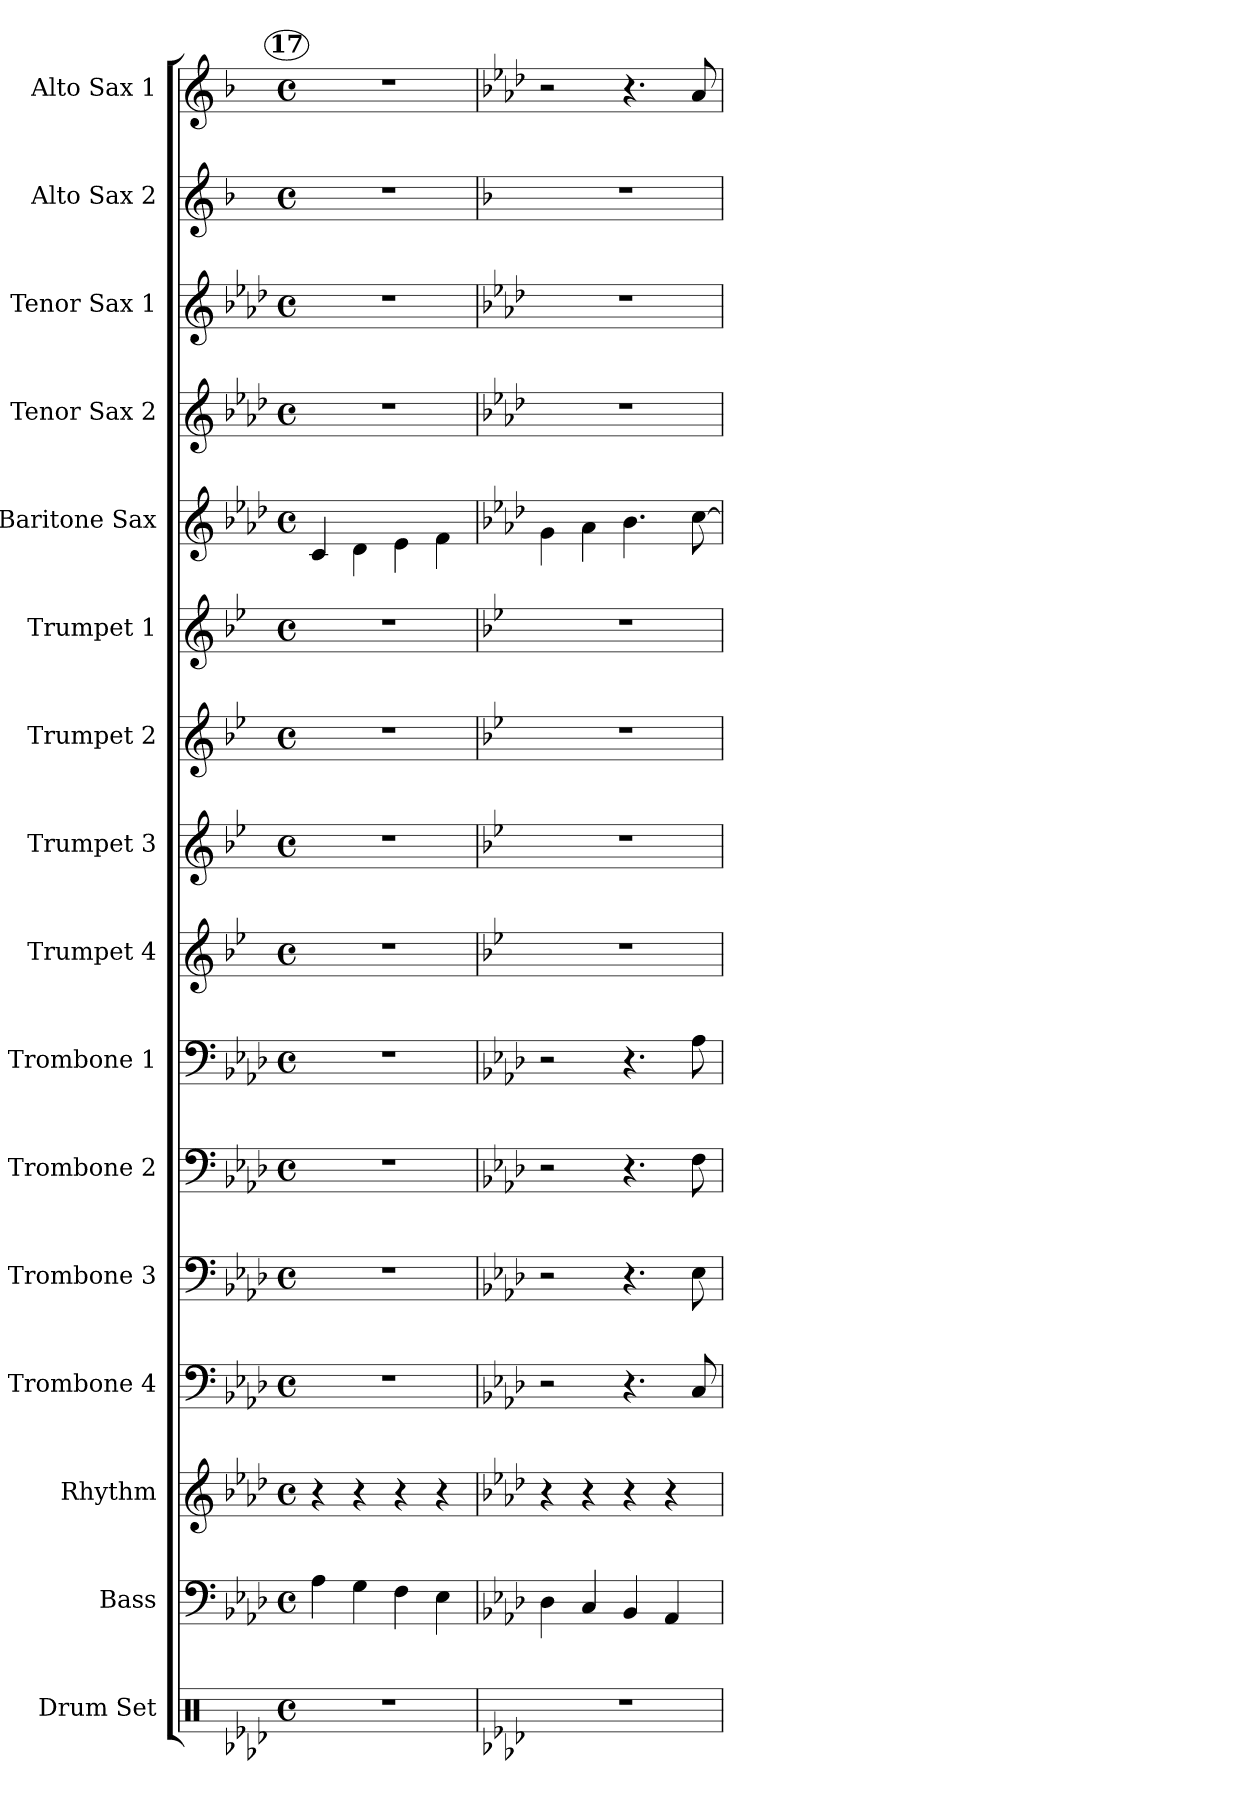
**kern	**kern	**kern	**kern	**kern	**kern	**kern	**kern	**kern	**kern	**kern	**kern	**kern	**kern	**kern	**kern
*part16	*part15	*part14	*part13	*part12	*part11	*part10	*part9	*part8	*part7	*part6	*part5	*part4	*part3	*part2	*part1
*staff16	*staff15	*staff14	*staff13	*staff12	*staff11	*staff10	*staff9	*staff8	*staff7	*staff6	*staff5	*staff4	*staff3	*staff2	*staff1
*I"Drum Set	*I"Bass	*I"Rhythm	*I"Trombone 4	*I"Trombone 3	*I"Trombone 2	*I"Trombone 1	*I"Trumpet 4	*I"Trumpet 3	*I"Trumpet 2	*I"Trumpet 1	*I"Baritone Sax	*I"Tenor Sax 2	*I"Tenor Sax 1	*I"Alto Sax 2	*I"Alto Sax 1
*I'Drums	*I'Bass	*	*I'Bone 4	*I'Bone 3	*I'Bone 2	*I'Bone 1	*I'Tpt 4	*I'Tpt 3	*I'Tpt 2	*I'Tpt 1	*I'Bari Sax	*I'Tenor 2	*I'Tenor 1	*I'Alto 2	*I'Alto 1
!!LO:PB:g=z
*clefX	*clefF4	*clefG2	*clefF4	*clefF4	*clefF4	*clefF4	*clefG2	*clefG2	*clefG2	*clefG2	*clefG2	*clefG2	*clefG2	*clefG2	*clefG2
*	*ITrd7c12	*ITrd7c12	*	*	*	*	*ITrd1c2	*ITrd1c2	*ITrd1c2	*ITrd1c2	*ITrd12c21	*ITrd8c14	*ITrd8c14	*ITrd5c9	*ITrd5c9
*k[b-e-a-d-]	*k[b-e-a-d-]	*k[b-e-a-d-]	*k[b-e-a-d-]	*k[b-e-a-d-]	*k[b-e-a-d-]	*k[b-e-a-d-]	*k[b-e-a-d-]	*k[b-e-a-d-]	*k[b-e-a-d-]	*k[b-e-a-d-]	*k[b-e-a-d-]	*k[b-e-a-d-]	*k[b-e-a-d-]	*k[b-e-a-d-]	*k[b-e-a-d-]
*A-:	*A-:	*A-:	*A-:	*A-:	*A-:	*A-:	*A-:	*A-:	*A-:	*A-:	*A-:	*A-:	*A-:	*A-:	*A-:
*M4/4	*M4/4	*M4/4	*M4/4	*M4/4	*M4/4	*M4/4	*M4/4	*M4/4	*M4/4	*M4/4	*M4/4	*M4/4	*M4/4	*M4/4	*M4/4
*met(c)	*met(c)	*met(c)	*met(c)	*met(c)	*met(c)	*met(c)	*met(c)	*met(c)	*met(c)	*met(c)	*met(c)	*met(c)	*met(c)	*met(c)	*met(c)
!!LO:REH:place=s1:a:B:enc=circle:fs=7.2:t=17
=17	=17	=17	=17	=17	=17	=17	=17	=17	=17	=17	=17	=17	=17	=17	=17
1r	4AA-\	4r	1r	1r	1r	1r	1r	1r	1r	1r	4C/	1r	1r	1r	1r
.	4GG\	4r	.	.	.	.	.	.	.	.	4D-\	.	.	.	.
.	4FF\	4r	.	.	.	.	.	.	.	.	4E-\	.	.	.	.
.	4EE-\	4r	.	.	.	.	.	.	.	.	4F\	.	.	.	.
=18	=18	=18	=18	=18	=18	=18	=18	=18	=18	=18	=18	=18	=18	=18	=18
*	*	*	*	*	*	*	*	*	*	*	*	*	*	*	*k[b-e-a-d-g-c-f-]
*	*	*	*	*	*	*	*	*	*	*	*	*	*	*	*C-:
1r	4DD-\	4r	2r	2r	2r	2r	1r	1r	1r	1r	4G\	1r	1r	1r	2r
.	4CC/	4r	.	.	.	.	.	.	.	.	4A-\	.	.	.	.
.	4BBB-/	4r	4.r	4.r	4.r	4.r	.	.	.	.	4.B-\	.	.	.	4.r
.	4AAA-/	4r	.	.	.	.	.	.	.	.	.	.	.	.	.
.	.	.	8C/	8E-\	8F\	8A-\	.	.	.	.	[8c\	.	.	.	8c-/
=	=	=	=	=	=	=	=	=	=	=	=	=	=	=	=
*-	*-	*-	*-	*-	*-	*-	*-	*-	*-	*-	*-	*-	*-	*-	*-
